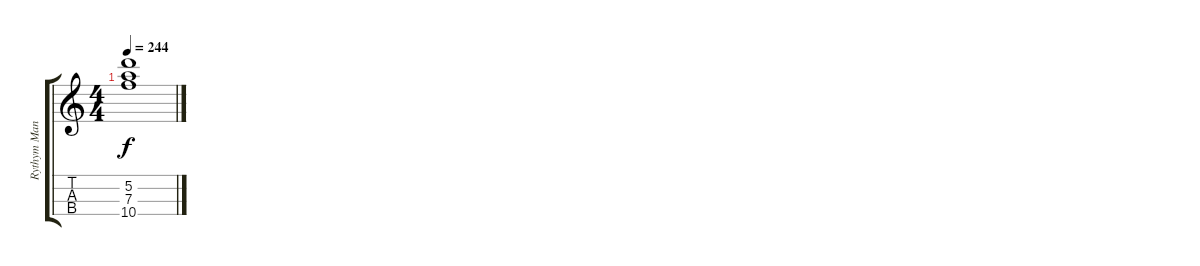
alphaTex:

\track ("Rythym Mandolin" "Rythym Man") {instrument banjo}
\staff {score tabs}
\tuning (E5 A4 D4 G3) {hide}
\displaytranspose 12
\ts (4 4)
\tempo 244
\clef g2
\ks c
(5.2 7.3 10.4).1{dy f}
